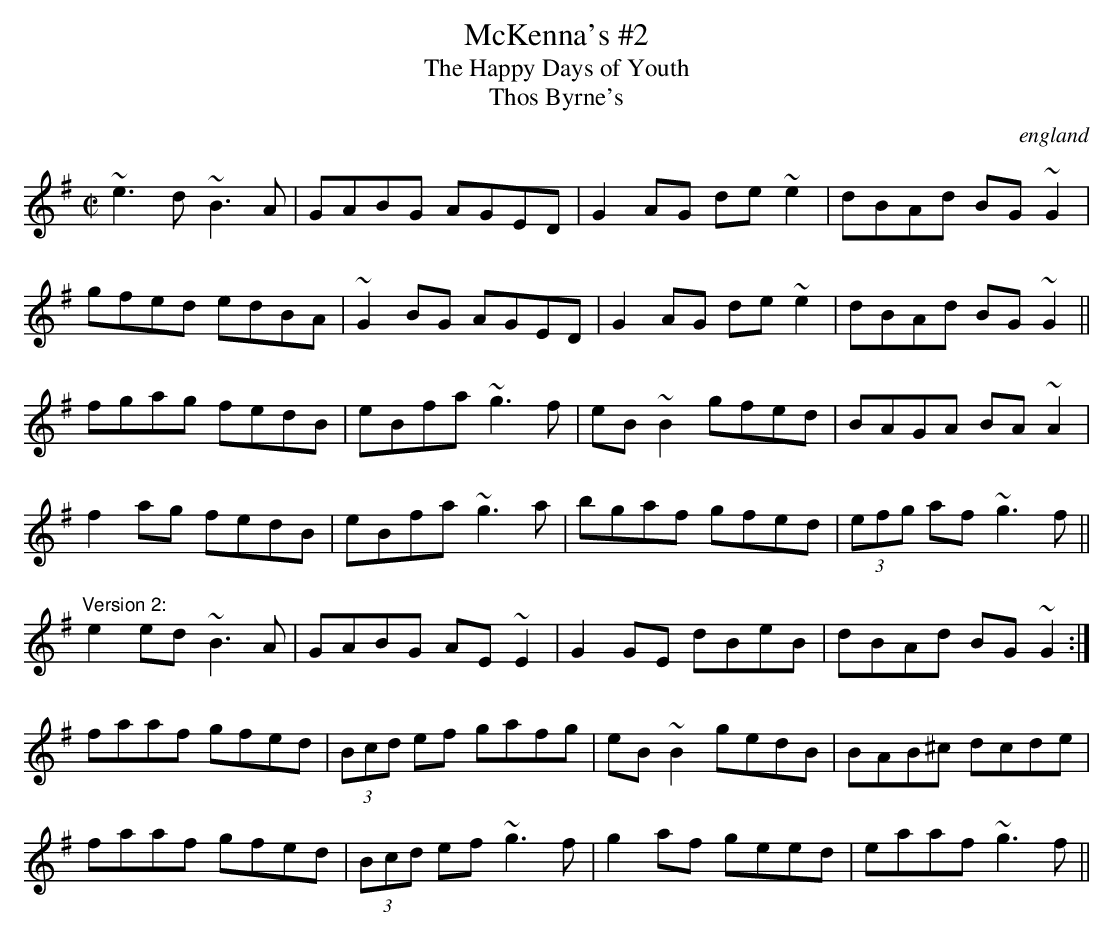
X:1
T:McKenna's #2
T:Happy Days of Youth, The
T:Thos Byrne's
O:england
M:C|
K:G
~e3d ~B3A|GABG AGED|G2AG de~e2|dBAd BG~G2|
gfed edBA|~G2BG AGED|G2AG de~e2|dBAd BG~G2||
fgag fedB|eBfa ~g3f|eB~B2 gfed|BAGA BA~A2|
f2ag fedB|eBfa ~g3a|bgaf gfed|(3efg af ~g3f||
"Version 2:"
e2ed ~B3A|GABG AE~E2|G2GE dBeB|dBAd BG~G2:|
faaf gfed|(3Bcd ef gafg|eB~B2 gedB|BAB^c dcde|
faaf gfed|(3Bcd ef ~g3f|g2af geed|eaaf ~g3f||
